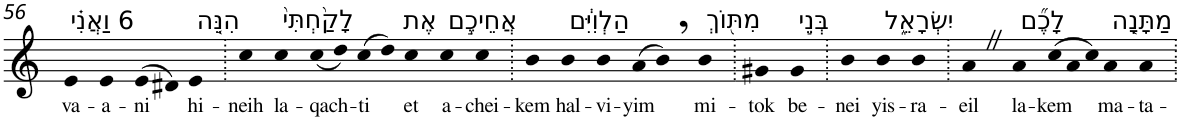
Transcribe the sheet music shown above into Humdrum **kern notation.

**kern	**text
*part1	*part1
*staff1	*staff1
*I"Piano	*
*I'Pno	*
!!LO:PB:g=z
*clefG2	*
*k[]	*
=56	=56
!LO:TX:a:t=6 וַאֲנִ֗י	!
!	!LO:LY:b
4e	va-
!	!LO:LY:b
4e	-a-
!	!LO:LY:b
(>8e	-ni
8d#X)	.
!LO:TX:a:t=הִנֵּ֤ה	!
!	!LO:LY:b
4e	hi-
=57.	=57.
!	!LO:LY:b
4cc	-neih
!LO:TX:a:t=לָקַ֙חְתִּי֙	!
!	!LO:LY:b
4cc	la-
!	!LO:LY:b
(<8cc	-qach-
8dd)	.
!	!LO:LY:b
(>8cc	-ti
8dd)	.
!LO:TX:a:t=אֶת	!
!	!LO:LY:b
4cc	et
!LO:TX:a:t=אֲחֵיכֶ֣ם	!
!	!LO:LY:b
4cc	a-
!	!LO:LY:b
4cc	-chei-
=58.	=58.
!	!LO:LY:b
4b	-kem
!LO:TX:a:t=הַלְוִיִּ֔ם	!
!	!LO:LY:b
4b	hal-
!	!LO:LY:b
4b	-vi-
!	!LO:LY:b
(>8a	-yim
8b,)	.
!LO:TX:a:t=מִתּ֖וֹךְ	!
!	!LO:LY:b
4b	mi-
=59.	=59.
!	!LO:LY:b
4g#X	-tok
!LO:TX:a:t=בְּנֵ֣י	!
!	!LO:LY:b
4g#	be-
=60.	=60.
!	!LO:LY:b
4b	-nei
!LO:TX:a:t=יִשְׂרָאֵ֑ל	!
!	!LO:LY:b
4b	yis-
!	!LO:LY:b
4b	-ra-
=61.	=61.
!	!LO:LY:b
4aZ	-eil
!LO:TX:a:t=לָכֶ֞ם	!
!	!LO:LY:b
4a	la-
*Xtuplet	*
!	!LO:LY:b
(>12cc	-kem
12a	.
12cc)	.
!LO:TX:a:t=מַתָּנָ֤ה	!
!	!LO:LY:b
4a	ma-
!	!LO:LY:b
4a	-ta-
=.	=.
*-	*-
